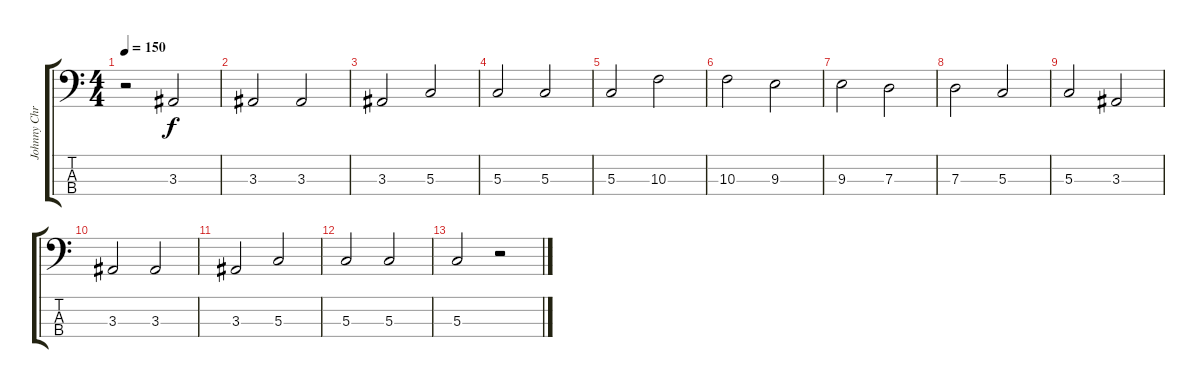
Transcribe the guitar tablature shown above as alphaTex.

\track ("Johnny Christ" "Johnny Chr") {instrument electricbassfinger}
\staff {score tabs}
\tuning (F2 C2 G1 C1) {hide}
\ts (4 4)
\tempo 150
\clef f4
\ks c
r.2{dy f} 3.3.2 |
3.3.2 3.3.2 |
3.3.2 5.3.2 |
5.3.2 5.3.2 |
5.3.2 10.3.2 |
10.3.2 9.3.2 |
9.3.2 7.3.2 |
7.3.2 5.3.2 |
5.3.2 3.3.2 |
3.3.2 3.3.2 |
3.3.2 5.3.2 |
5.3.2 5.3.2 |
5.3.2 r.2
